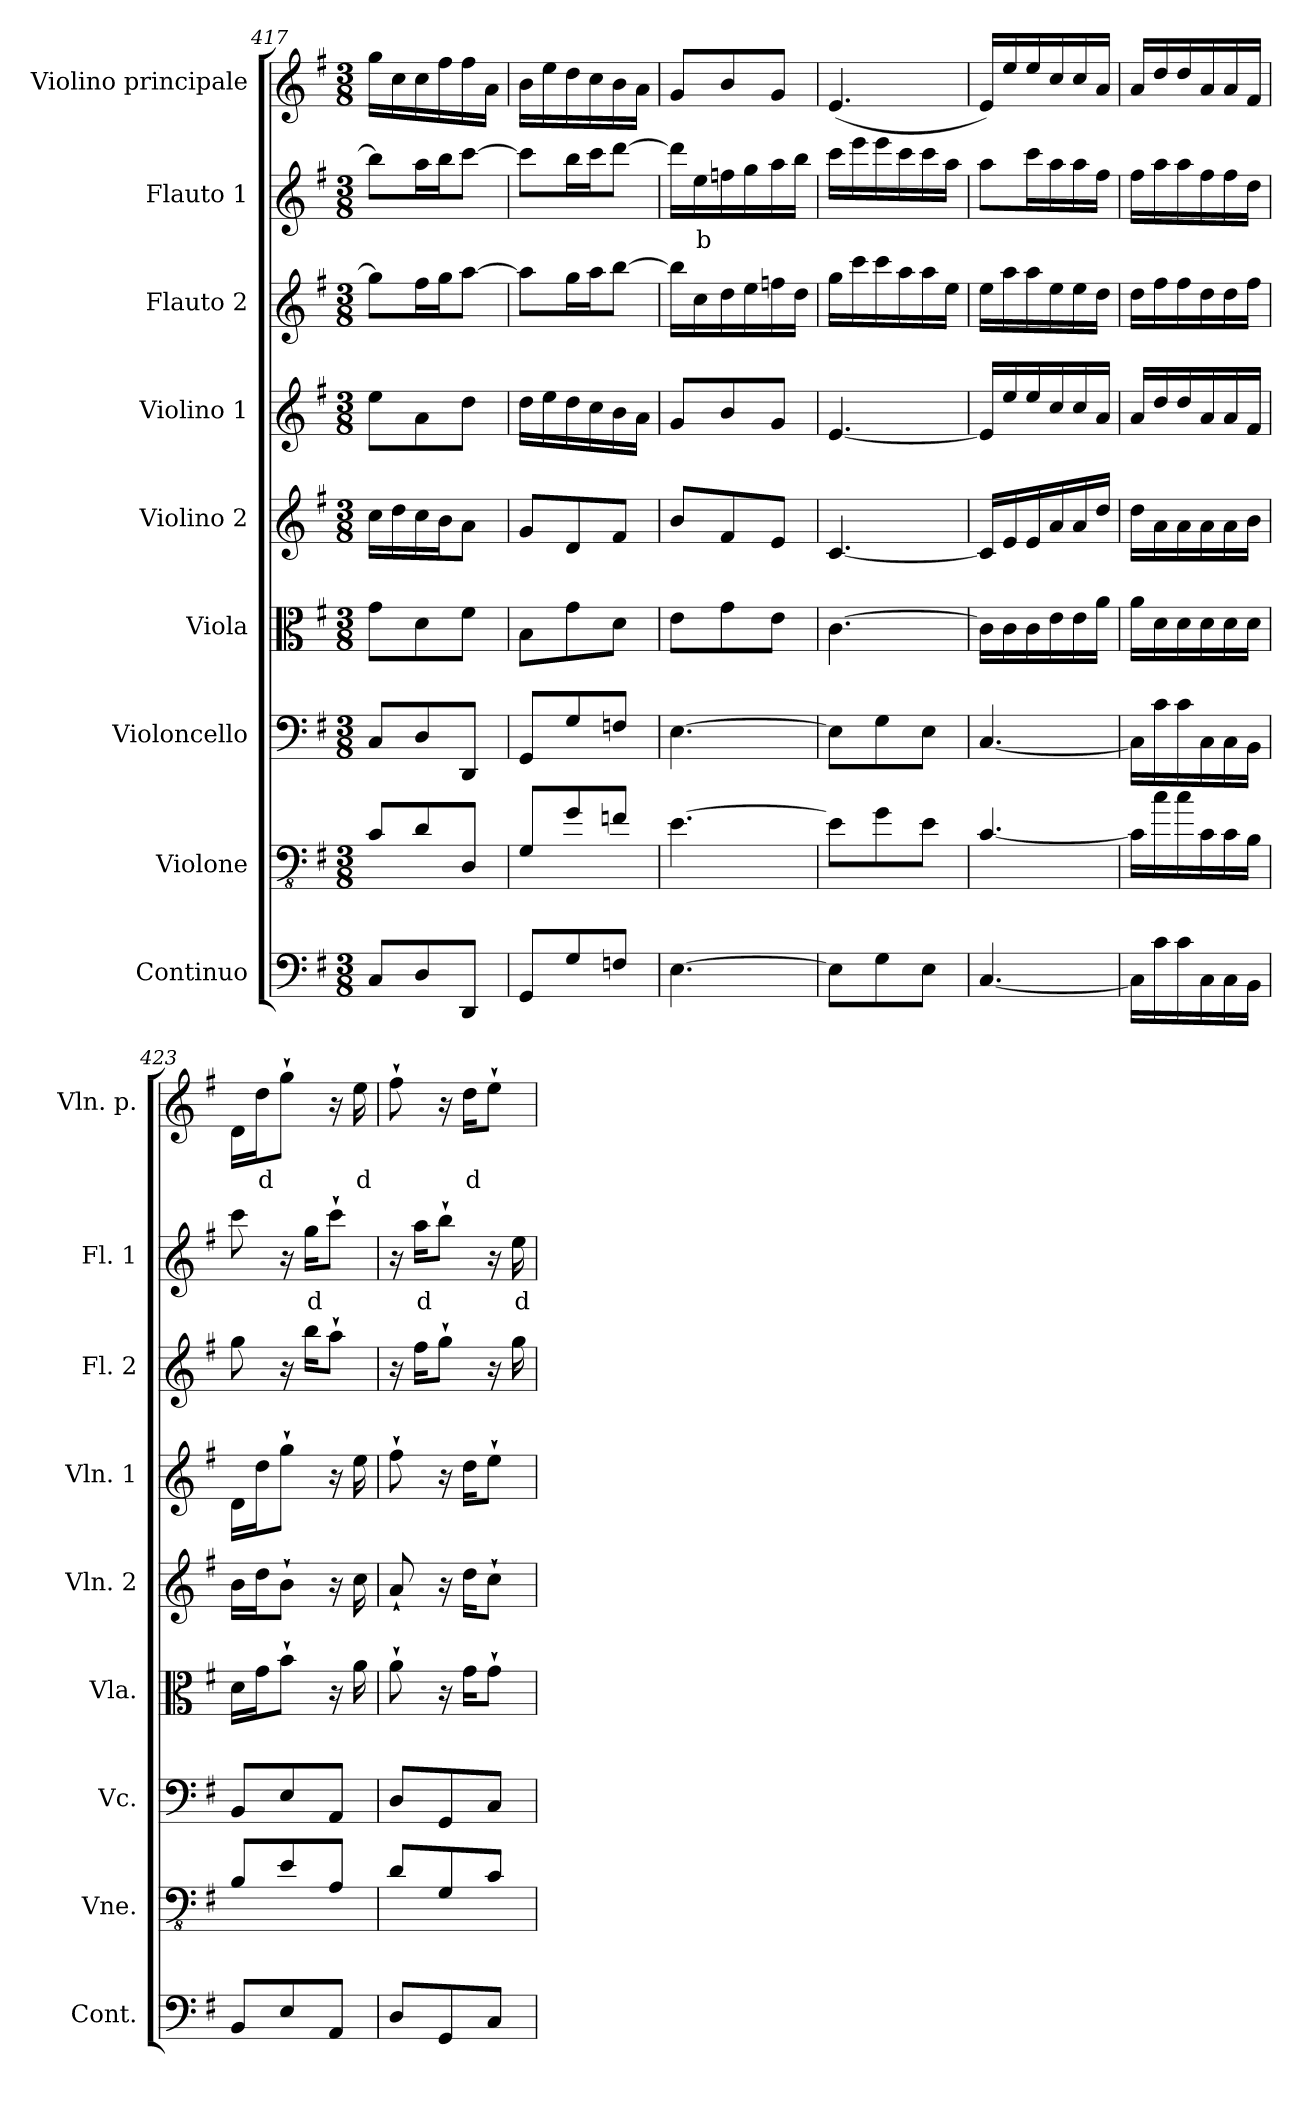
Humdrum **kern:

**kern	**kern	**kern	**kern	**kern	**kern	**kern	**kern	**text	**kern	**text
*part9	*part8	*part7	*part6	*part5	*part4	*part3	*part2	*part2	*part1	*part1
*staff9	*staff8	*staff7	*staff6	*staff5	*staff4	*staff3	*staff2	*staff2	*staff1	*staff1
*I"Continuo	*I"Violone	*I"Violoncello	*I"Viola	*I"Violino 2	*I"Violino 1	*I"Flauto 2	*I"Flauto 1	*	*I"Violino principale	*
*I'Cont.	*I'Vne.	*I'Vc.	*I'Vla.	*I'Vln. 2	*I'Vln. 1	*I'Fl. 2	*I'Fl. 1	*	*I'Vln. p.	*
*clefF4	*clefFv4	*clefF4	*clefC3	*clefG2	*clefG2	*clefG2	*clefG2	*	*clefG2	*
*	*ITrd7c12	*	*	*	*	*	*	*	*	*
*k[f#]	*k[f#]	*k[f#]	*k[f#]	*k[f#]	*k[f#]	*k[f#]	*k[f#]	*	*k[f#]	*
*M3/8	*M3/8	*M3/8	*M3/8	*M3/8	*M3/8	*M3/8	*M3/8	*	*M3/8	*
=417	=417	=417	=417	=417	=417	=417	=417	=417	=417	=417
8C/L	8CC/L	8C/L	8g\L	16cc\LL	8ee\L	8gg\L]	8bb\L]	.	16gg\LL	.
.	.	.	.	16dd\	.	.	.	.	16cc\	.
8D/	8DD/	8D/	8d\	16cc\	8a\	16ff#\L	16aa\L	.	16cc\	.
.	.	.	.	16b\J	.	16gg\J	16bb\J	.	16ff#\	.
8DD/J	8DDD/J	8DD/J	8f#\J	8a\J	8dd\J	[8aa\J	[8ccc\J	.	16ff#\	.
.	.	.	.	.	.	.	.	.	16a\JJ	.
=418	=418	=418	=418	=418	=418	=418	=418	=418	=418	=418
8GG/L	8GGG/L	8GG/L	8B\L	8g/L	16dd\LL	8aa\L]	8ccc\L]	.	16b\LL	.
.	.	.	.	.	16ee\	.	.	.	16ee\	.
8G/	8GG/	8G/	8g\	8d/	16dd\	16gg\L	16bb\L	.	16dd\	.
.	.	.	.	.	16cc\	16aa\J	16ccc\J	.	16cc\	.
8Fn/J	8FFn/J	8Fn/J	8d\J	8f#/J	16b\	[8bb\J	[8ddd\J	.	16b\	.
.	.	.	.	.	16a\JJ	.	.	.	16a\JJ	.
=419	=419	=419	=419	=419	=419	=419	=419	=419	=419	=419
[4.E\	[4.EE\	[4.E\	8e\L	8b/L	8g/L	16bb\LL]	16ddd\LL]	.	8g/L	.
!	!	!	!	!	!	!	!	!LO:LY:color=#FF0000	!	!
.	.	.	.	.	.	16cc\	16ee\	b	.	.
.	.	.	8g\	8f#/	8b/	16dd\	16ffn\	.	8b/	.
.	.	.	.	.	.	16ee\	16gg\	.	.	.
.	.	.	8e\J	8e/J	8g/J	16ffn\	16aa\	.	8g/J	.
.	.	.	.	.	.	16dd\JJ	16bb\JJ	.	.	.
=420	=420	=420	=420	=420	=420	=420	=420	=420	=420	=420
8E\L]	8EE\L]	8E\L]	[4.c\	[4.c/	[4.e/	16gg\LL	16ccc\LL	.	(4.e/	.
.	.	.	.	.	.	16ccc\	16eee\	.	.	.
8G\	8GG\	8G\	.	.	.	16ccc\	16eee\	.	.	.
.	.	.	.	.	.	16aa\	16ccc\	.	.	.
8E\J	8EE\J	8E\J	.	.	.	16aa\	16ccc\	.	.	.
.	.	.	.	.	.	16ee\JJ	16aa\JJ	.	.	.
=421	=421	=421	=421	=421	=421	=421	=421	=421	=421	=421
[4.C/	[4.CC/	[4.C/	16c\LL]	16c/LL]	16e/LL]	16ee\LL	8aa\L	.	16e/LL)	.
.	.	.	16c\	16e/	16ee/	16aa\	.	.	16ee/	.
.	.	.	16c\	16e/	16ee/	16aa\	16ccc\L	.	16ee/	.
.	.	.	16e\	16a/	16cc/	16ee\	16aa\	.	16cc/	.
.	.	.	16e\	16a/	16cc/	16ee\	16aa\	.	16cc/	.
.	.	.	16a\JJ	16dd/JJ	16a/JJ	16dd\JJ	16ff#\JJ	.	16a/JJ	.
=422	=422	=422	=422	=422	=422	=422	=422	=422	=422	=422
16C\LL]	16CC\LL]	16C\LL]	16a\LL	16dd\LL	16a/LL	16dd\LL	16ff#\LL	.	16a/LL	.
16c\	16C\	16c\	16d\	16a\	16dd/	16ff#\	16aa\	.	16dd/	.
16c\	16C\	16c\	16d\	16a\	16dd/	16ff#\	16aa\	.	16dd/	.
16C\	16CC\	16C\	16d\	16a\	16a/	16dd\	16ff#\	.	16a/	.
16C\	16CC\	16C\	16d\	16a\	16a/	16dd\	16ff#\	.	16a/	.
16BB\JJ	16BBB\JJ	16BB\JJ	16d\JJ	16b\JJ	16f#/JJ	16ff#\JJ	16dd\JJ	.	16f#/JJ	.
=423	=423	=423	=423	=423	=423	=423	=423	=423	=423	=423
8BB/L	8BBB/L	8BB/L	16d\LL	16b\LL	16d\LL	8gg\	8ccc\	.	16d\LL	.
!	!	!	!	!	!	!	!	!	!	!LO:LY:color=#FF0000
.	.	.	16g\J	16dd\J	16dd\J	.	.	.	16dd\J	d
8E/	8EE/	8E/	8b`\J	8b`\J	8gg`\J	16r	16r	.	8gg`\J	.
!	!	!	!	!	!	!	!	!LO:LY:color=#FF0000	!	!
.	.	.	.	.	.	16bb\KL	16gg\KL	d	.	.
8AA/J	8AAA/J	8AA/J	16r	16r	16r	8aa`\J	8ccc`\J	.	16r	.
!	!	!	!	!	!	!	!	!	!	!LO:LY:color=#FF0000
.	.	.	16a\	16cc\	16ee\	.	.	.	16ee\	d
=424	=424	=424	=424	=424	=424	=424	=424	=424	=424	=424
8D/L	8DD/L	8D/L	8a`\	8a`/	8ff#`\	16r	16r	.	8ff#`\	.
!	!	!	!	!	!	!	!	!LO:LY:color=#FF0000	!	!
.	.	.	.	.	.	16ff#\KL	16aa\KL	d	.	.
8GG/	8GGG/	8GG/	16r	16r	16r	8gg`\J	8bb`\J	.	16r	.
!	!	!	!	!	!	!	!	!	!	!LO:LY:color=#FF0000
.	.	.	16g\KL	16dd\KL	16dd\KL	.	.	.	16dd\KL	d
8C/J	8CC/J	8C/J	8g`\J	8cc`\J	8ee`\J	16r	16r	.	8ee`\J	.
!	!	!	!	!	!	!	!	!LO:LY:color=#FF0000	!	!
.	.	.	.	.	.	16gg\	16ee\	d	.	.
=	=	=	=	=	=	=	=	=	=	=
*-	*-	*-	*-	*-	*-	*-	*-	*-	*-	*-
